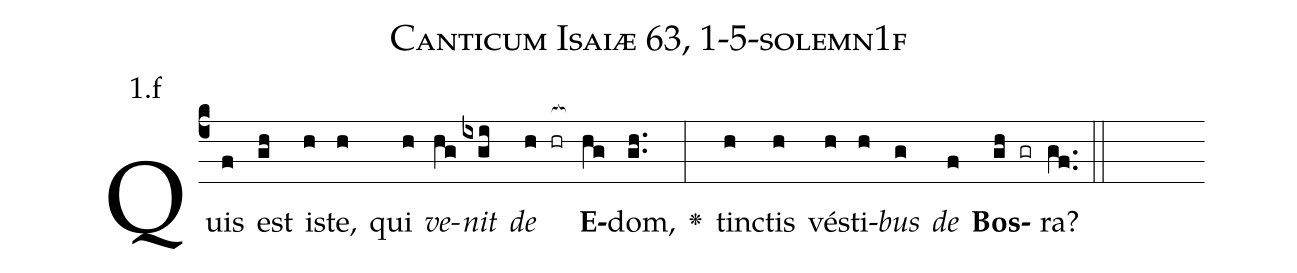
name: Canticum Isaiæ 63, 1-5-solemn1f;
annotation: 1.f;
%%
(c4)Quis(f) est(gh) i(h)ste,(h) qui(h) <i>ve</i>(hg)<i>nit</i>(ixgi) <i>de</i>(h hr[ocb:1{]) <b>E</b>(hg[ocb:0}])dom,(gh..) <v>\greheightstar</v>(:) tin(h)ctis(h) vé(h)sti(h)<i>bus</i>(g) <i>de</i>(f) <b>Bos</b>(gh gr)ra?(gf..) (::)


%E(h) u(h) o(g) u(f) a(gh) e.(gf..) (::)
